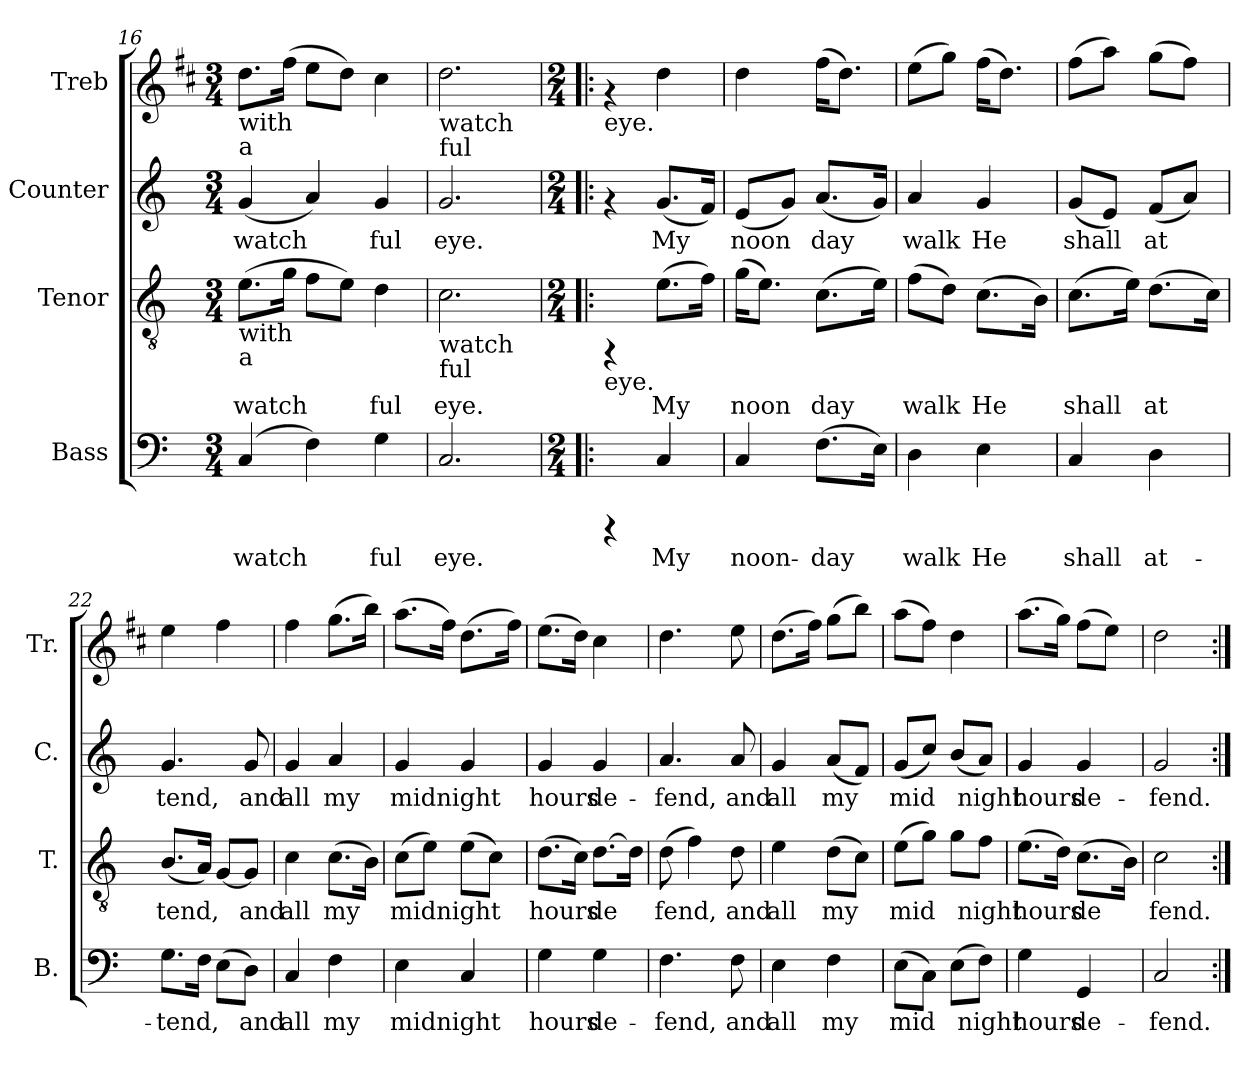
**kern	**text	**kern	**text	**kern	**text	**kern
*part4	*part4	*part3	*part3	*part2	*part2	*part1
*staff4	*staff4	*staff3	*staff3	*staff2	*staff2	*staff1
*I"Bass	*	*I"Tenor	*	*I"Counter	*	*I"Treb
*I'B.	*	*I'T.	*	*I'C.	*	*I'Tr.
*clefF4	*	*clefGv2	*	*clefG2	*	*clefG2
*	*	*	*	*	*	*ITrd1c2
*k[]	*	*k[]	*	*k[]	*	*k[]
*C:	*	*C:	*	*C:	*	*C:
*M3/4	*	*M3/4	*	*M3/4	*	*M3/4
=16	=16	=16	=16	=16	=16	=16
!	!	!	!	!	!	!LO:TX:b:t=with
!	!	!	!	!	!	!LO:TX:b:t=a
!	!	!LO:TX:b:t=with	!	!	!	!
!	!	!LO:TX:b:t=a	!	!	!	!
!	!LO:LY:a:cj	!	!LO:LY:a:cj	!	!LO:LY:b:cj	!
(>4C/	watch-	(>8.e\L	watch-	(<4g/	watch-	8.cc\L
!	!	!	!LO:LY:a:cj	!	!	!
.	.	16g\J	--	.	.	(<16ee\J
!	!LO:LY:a:cj	!	!LO:LY:a:cj	!	!LO:LY:b:cj	!
4F\)	--	8f\L	--	4a/)	--	8dd\L
!	!	!	!LO:LY:a:cj	!	!	!
.	.	8e\J)	--	.	.	8cc\J)
!	!LO:LY:a:cj	!	!LO:LY:a:cj	!	!LO:LY:b:cj	!
4G\	-ful	4d\	-ful	4g/	-ful	4b\
=17	=17	=17	=17	=17	=17	=17
!	!	!	!	!	!	!LO:TX:b:t=watch
!	!	!	!	!	!	!LO:TX:b:t=ful
!	!	!LO:TX:b:t=watch	!	!	!	!
!	!	!LO:TX:b:t=ful	!	!	!	!
!	!LO:LY:a:cj	!	!LO:LY:a:cj	!	!LO:LY:b:cj	!
2.C/	eye.	2.c\	eye.	2.g/	eye.	2.cc\
!!LO:PB:g=z
=18!|:	=18!|:	=18!|:	=18!|:	=18!|:	=18!|:	=18!|:
*M2/4	*	*M2/4	*	*M2/4	*	*M2/4
!	!	!	!	!	!	!LO:TX:b:t=eye.
!	!	!LO:TX:b:t=eye.	!	!	!	!
4rCCC	.	4rFF	.	4rf	.	4rf
!	!LO:LY:a:cj	!	!LO:LY:a:cj	!	!LO:LY:b:cj	!
4C/	My	(>8.e\L	My	(<8.g/L	My	4cc\
!	!	!	!LO:LY:a:cj	!	!LO:LY:b:cj	!
.	.	16f\J)	.	16f/J)	.	.
=19	=19	=19	=19	=19	=19	=19
!	!LO:LY:a:cj	!	!LO:LY:a:cj	!	!LO:LY:b:cj	!
4C/	noon-	(>16g\L	noon-	(<8e/L	noon-	4cc\
!	!	!	!LO:LY:a:cj	!	!	!
.	.	8.e\J)	--	.	.	.
!	!	!	!	!	!LO:LY:b:cj	!
.	.	.	.	8g/J)	--	.
!	!LO:LY:a:cj	!	!LO:LY:a:cj	!	!LO:LY:b:cj	!
(>8.F\L	-day	(>8.c\L	-day	(<8.a/L	-day	(>16ee\L
.	.	.	.	.	.	8.cc\J)
!	!LO:LY:a:cj	!	!LO:LY:a:cj	!	!LO:LY:b:cj	!
16E\J)	.	16e\J)	.	16g/J)	.	.
=20	=20	=20	=20	=20	=20	=20
!	!LO:LY:a:cj	!	!LO:LY:a:cj	!	!LO:LY:b:cj	!
4D\	walk	(>8f\L	walk	4a/	walk	(>8dd\L
!	!	!	!LO:LY:a:cj	!	!	!
.	.	8d\J)	.	.	.	8ff\J)
!	!LO:LY:a:cj	!	!LO:LY:a:cj	!	!LO:LY:b:cj	!
4E\	He	(>8.c\L	He	4g/	He	(>16ee\L
.	.	.	.	.	.	8.cc\J)
!	!	!	!LO:LY:a:cj	!	!	!
.	.	16B\J)	.	.	.	.
=21	=21	=21	=21	=21	=21	=21
!	!LO:LY:a:cj	!	!LO:LY:a:cj	!	!LO:LY:b:cj	!
4C/	shall	(>8.c\L	shall	(<8g/L	shall	(>8ee\L
!	!	!	!	!	!LO:LY:b:cj	!
.	.	.	.	8e/J)	.	8gg\J)
!	!	!	!LO:LY:a:cj	!	!	!
.	.	16e\J)	.	.	.	.
!	!LO:LY:a:cj	!	!LO:LY:a:cj	!	!LO:LY:b:cj	!
4D\	at-	(>8.d\L	at-	(<8f/L	at-	(>8ff\L
!	!	!	!	!	!LO:LY:b:cj	!
.	.	.	.	8a/J)	--	8ee\J)
!	!	!	!LO:LY:a:cj	!	!	!
.	.	16c\J)	--	.	.	.
=22	=22	=22	=22	=22	=22	=22
!	!LO:LY:a:cj	!	!LO:LY:a:cj	!	!LO:LY:b:cj	!
8.G\L	-tend,	(<8.B/L	-tend,	4.g/	-tend,	4dd\
!	!LO:LY:a:cj	!	!LO:LY:a:cj	!	!	!
16F\J	.	16A/J)	.	.	.	.
!	!LO:LY:a:cj	!	!LO:LY:a:cj	!	!	!
(>8E\L	.	[<8G/L	.	.	.	4ee\
!	!LO:LY:a:cj	!	!LO:LY:a:cj	!	!LO:LY:b:cj	!
8D\J)	and	8G/J]	and	8g/	and	.
=23	=23	=23	=23	=23	=23	=23
!	!LO:LY:a:cj	!	!LO:LY:a:cj	!	!LO:LY:b:cj	!
4C/	all	4c\	all	4g/	all	4ee\
!	!LO:LY:a:cj	!	!LO:LY:a:cj	!	!LO:LY:b:cj	!
4F\	my	(>8.c\L	my	4a/	my	(>8.ff\L
!	!	!	!LO:LY:a:cj	!	!	!
.	.	16B\J)	.	.	.	16aa\J)
=24	=24	=24	=24	=24	=24	=24
!	!LO:LY:a:cj	!	!LO:LY:a:cj	!	!LO:LY:b:cj	!
4E\	midnight	(>8c\L	midnight	4g/	midnight	(>8.gg\L
!	!	!	!LO:LY:a:cj	!	!	!
.	.	8e\J)	.	.	.	.
.	.	.	.	.	.	16ee\J)
!	!LO:LY:a:cj	!	!LO:LY:a:cj	!	!LO:LY:b:cj	!
4C/	.	(>8e\L	.	4g/	.	(>8.cc\L
!	!	!	!LO:LY:a:cj	!	!	!
.	.	8c\J)	.	.	.	.
.	.	.	.	.	.	16ee\J)
=25	=25	=25	=25	=25	=25	=25
!	!LO:LY:a:cj	!	!LO:LY:a:cj	!	!LO:LY:b:cj	!
4G\	hours	(>8.d\L	hours	4g/	hours	(>8.dd\L
!	!	!	!LO:LY:a:cj	!	!	!
.	.	16c\J)	.	.	.	16cc\J)
!	!LO:LY:a:cj	!	!LO:LY:a:cj	!	!LO:LY:b:cj	!
4G\	de-	[>8.d\L	de-	4g/	de-	4b\
!	!	!	!LO:LY:a:cj	!	!	!
.	.	16d\J]	--	.	.	.
=26	=26	=26	=26	=26	=26	=26
!	!LO:LY:a:cj	!	!LO:LY:a:cj	!	!LO:LY:b:cj	!
4.F\	-fend,	(>8d\	-fend,	4.a/	-fend,	4.cc\
!	!	!	!LO:LY:a:cj	!	!	!
.	.	4f\)	.	.	.	.
!	!LO:LY:a:cj	!	!LO:LY:a:cj	!	!LO:LY:b:cj	!
8F\	and	8d\	and	8a/	and	8dd\
=27	=27	=27	=27	=27	=27	=27
!	!LO:LY:a:cj	!	!LO:LY:a:cj	!	!LO:LY:b:cj	!
4E\	all	4e\	all	4g/	all	(>8.cc\L
.	.	.	.	.	.	16ee\J)
!	!LO:LY:a:cj	!	!LO:LY:a:cj	!	!LO:LY:b:cj	!
4F\	my	(>8d\L	my	(<8a/L	my	(>8ff\L
!	!	!	!LO:LY:a:cj	!	!LO:LY:b:cj	!
.	.	8c\J)	.	8f/J)	.	8aa\J)
=28	=28	=28	=28	=28	=28	=28
!	!LO:LY:a:cj	!	!LO:LY:a:cj	!	!LO:LY:b:cj	!
(>8E\L	mid-	(>8e\L	mid-	(<8g/L	mid-	(>8gg\L
!	!LO:LY:a:cj	!	!LO:LY:a:cj	!	!LO:LY:b:cj	!
8C\J)	--	8g\J)	--	8cc/J)	--	8ee\J)
!	!LO:LY:a:cj	!	!LO:LY:a:cj	!	!LO:LY:b:cj	!
(>8E\L	--	8g\L	--	(<8b/L	--	4cc\
!	!LO:LY:a:cj	!	!LO:LY:a:cj	!	!LO:LY:b:cj	!
8F\J)	-night	8f\J	-night	8a/J)	-night	.
=29	=29	=29	=29	=29	=29	=29
!	!LO:LY:a:cj	!	!LO:LY:a:cj	!	!LO:LY:b:cj	!
4G\	hours	(>8.e\L	hours	4g/	hours	(>8.gg\L
!	!	!	!LO:LY:a:cj	!	!	!
.	.	16d\J)	.	.	.	16ff\J)
!	!LO:LY:a:cj	!	!LO:LY:a:cj	!	!LO:LY:b:cj	!
4GG/	de-	(>8.c\L	de-	4g/	de-	(>8ee\L
.	.	.	.	.	.	8dd\J)
!	!	!	!LO:LY:a:cj	!	!	!
.	.	16B\J)	--	.	.	.
=30	=30	=30	=30	=30	=30	=30
!	!LO:LY:a:cj	!	!LO:LY:a:cj	!	!LO:LY:b:cj	!
2C/	-fend.	2c\	-fend.	2g/	-fend.	2cc\
=:|!	=:|!	=:|!	=:|!	=:|!	=:|!	=:|!
*-	*-	*-	*-	*-	*-	*-
